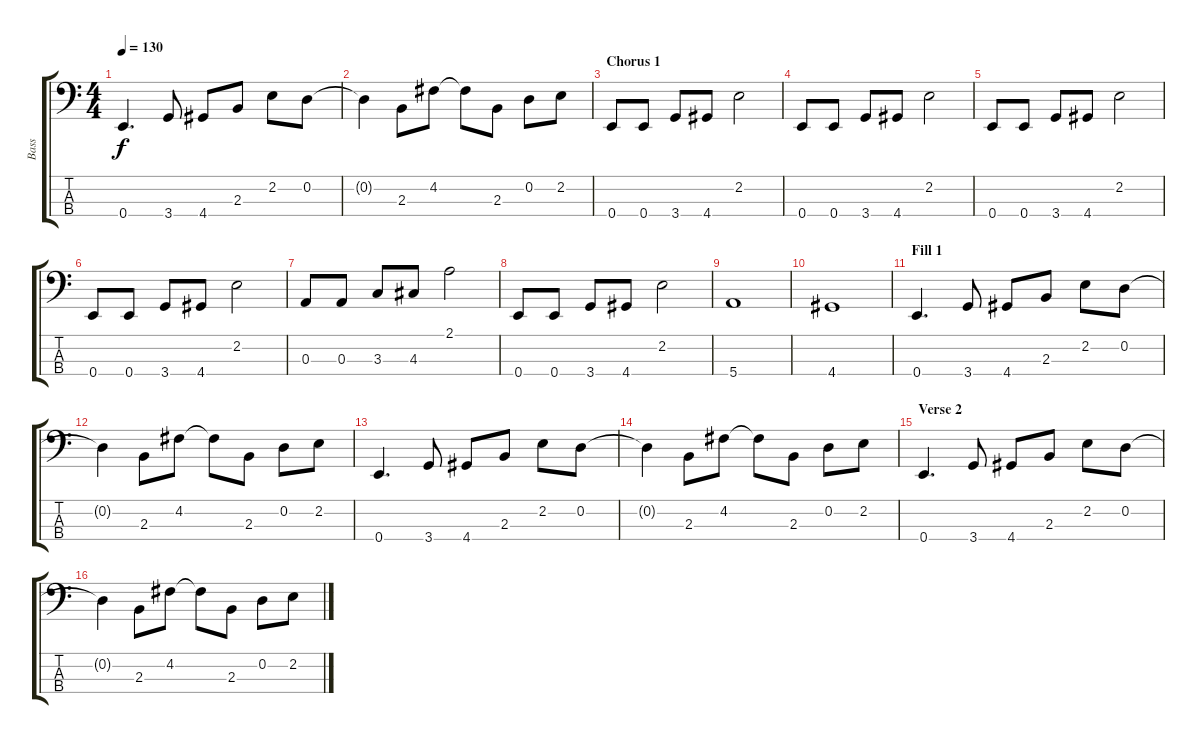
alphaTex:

\track ("Bass" "Bass") {instrument acousticbass}
\staff {score tabs}
\tuning (G2 D2 A1 E1) {hide}
\ts (4 4)
\tempo 130
\clef f4
\ks c
0.4.4{d dy f} 3.4.8 4.4.8 2.3.8 2.2.8 0.2.8 |
0.2{t}.4 2.3.8 4.2.8 4.2{t}.8 2.3.8 0.2.8 2.2.8 |
\section ("" "Chorus 1")
0.4.8 0.4.8 3.4.8 4.4.8 2.2.2 |
0.4.8 0.4.8 3.4.8 4.4.8 2.2.2 |
0.4.8 0.4.8 3.4.8 4.4.8 2.2.2 |
0.4.8 0.4.8 3.4.8 4.4.8 2.2.2 |
0.3.8 0.3.8 3.3.8 4.3.8 2.1.2 |
0.4.8 0.4.8 3.4.8 4.4.8 2.2.2 |
5.4.1 |
4.4.1 |
\section ("" "Fill 1")
0.4.4{d} 3.4.8 4.4.8 2.3.8 2.2.8 0.2.8 |
0.2{t}.4 2.3.8 4.2.8 4.2{t}.8 2.3.8 0.2.8 2.2.8 |
0.4.4{d} 3.4.8 4.4.8 2.3.8 2.2.8 0.2.8 |
0.2{t}.4 2.3.8 4.2.8 4.2{t}.8 2.3.8 0.2.8 2.2.8 |
\section ("" "Verse 2")
0.4.4{d} 3.4.8 4.4.8 2.3.8 2.2.8 0.2.8 |
0.2{t}.4 2.3.8 4.2.8 4.2{t}.8 2.3.8 0.2.8 2.2.8
